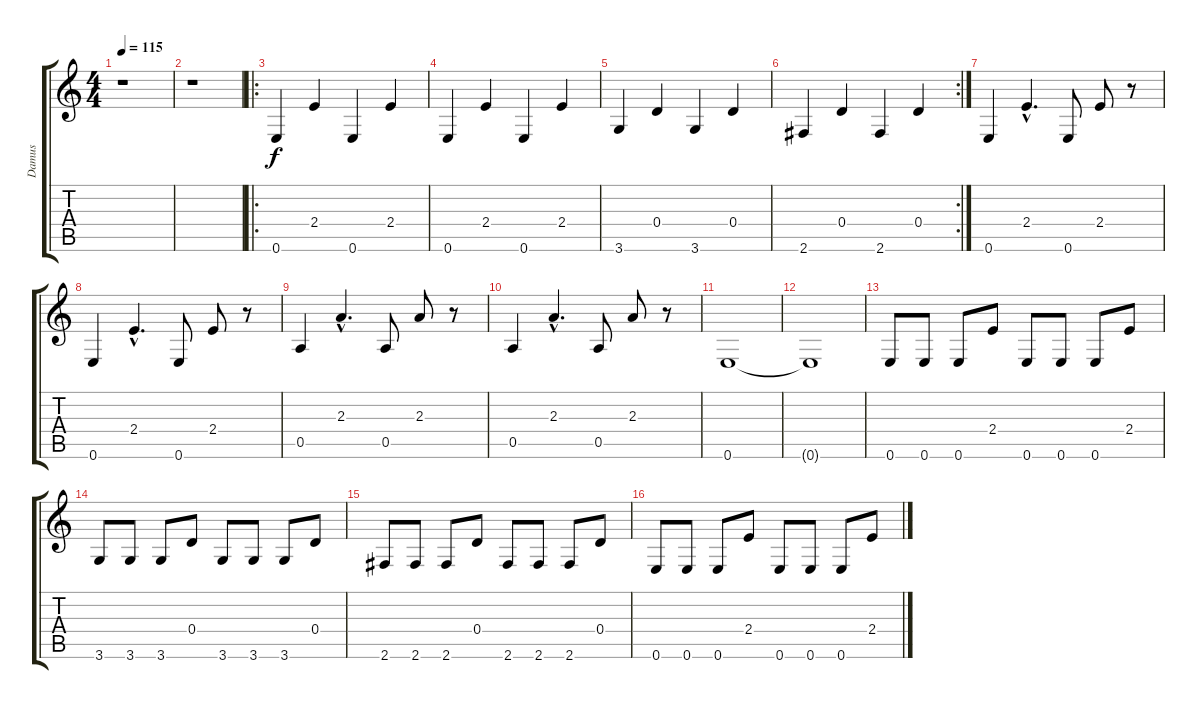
\track ("Damus" "Damus") {instrument electricbassfinger}
\staff {score tabs}
\tuning (E4 B3 G3 D3 A2 E2) {hide}
\ts (4 4)
\tempo 115
\clef g2
\ks c
r.1{dy f instrument electricbassfinger} |
r.1 |
\ro
0.6.4 2.4.4 0.6.4 2.4.4 |
0.6.4 2.4.4 0.6.4 2.4.4 |
3.6.4 0.4.4 3.6.4 0.4.4 |
\rc 2
2.6.4 0.4.4 2.6.4 0.4.4 |
0.6.4 2.4{hac}.4{d} 0.6.8 2.4.8 r.8 |
0.6.4 2.4{hac}.4{d} 0.6.8 2.4.8 r.8 |
0.5.4 2.3{hac}.4{d} 0.5.8 2.3.8 r.8 |
0.5.4 2.3{hac}.4{d} 0.5.8 2.3.8 r.8 |
0.6.1 |
0.6{t}.1 |
0.6.8 0.6.8 0.6.8 2.4.8 0.6.8 0.6.8 0.6.8 2.4.8 |
3.6.8 3.6.8 3.6.8 0.4.8 3.6.8 3.6.8 3.6.8 0.4.8 |
2.6.8 2.6.8 2.6.8 0.4.8 2.6.8 2.6.8 2.6.8 0.4.8 |
0.6.8 0.6.8 0.6.8 2.4.8 0.6.8 0.6.8 0.6.8 2.4.8
